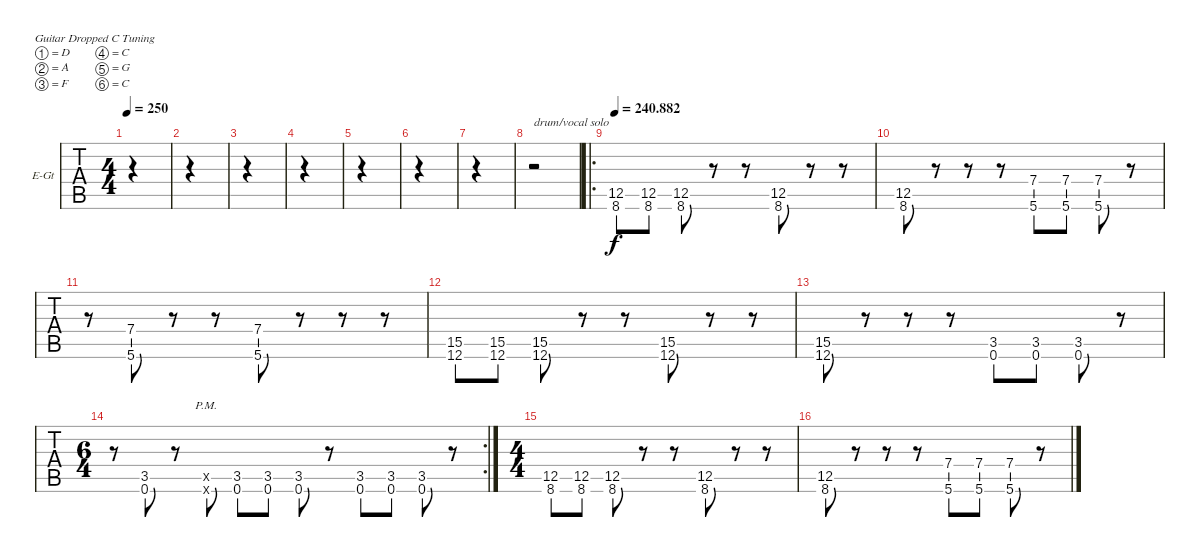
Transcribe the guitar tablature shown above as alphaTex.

\bracketExtendMode groupsimilarinstruments
\firstSystemTrackNameOrientation horizontal
\otherSystemsTrackNameOrientation horizontal
\track ("Electric Guitar" "E-Gt") {instrument overdrivenguitar}
\staff {tabs}
\tuning (D4 A3 F3 C3 G2 C2)
\ts (4 4)
\tempo 250
\clef g2
\ks c
|
|
|
|
|
|
|
r.2{txt "drum/vocal solo"} |
\ro
\tempo
240.882 (12.5 8.6).8 (12.5 8.6).8 (12.5 8.6).8 r.8 r.8 (12.5 8.6).8 r.8 r.8 |
(12.5 8.6).8 r.8 r.8 r.8 (5.6 7.4).8 (5.6 7.4).8 (5.6 7.4).8 r.8 |
r.8 (5.6 7.4).8 r.8 r.8 (5.6 7.4).8 r.8 r.8 r.8 |
(12.6 15.5).8 (12.6 15.5).8 (12.6 15.5).8 r.8 r.8 (12.6 15.5).8 r.8 r.8 |
(12.6 15.5).8 r.8 r.8 r.8 (0.6 3.5).8 (0.6 3.5).8 (0.6 3.5).8 r.8 |
\rc 2
\ts (6 4)
r.8 (0.6 3.5).8 r.8 (0.6{pm x} 0.5{x}).8 (0.6 3.5).8 (0.6 3.5).8 (0.6 3.5).8 r.8 (0.6 3.5).8 (0.6 3.5).8 (0.6 3.5).8 r.8 |
\ts (4 4)
(12.5 8.6).8 (12.5 8.6).8 (12.5 8.6).8 r.8 r.8 (12.5 8.6).8 r.8 r.8 |
(12.5 8.6).8 r.8 r.8 r.8 (5.6 7.4).8 (5.6 7.4).8 (5.6 7.4).8 r.8
